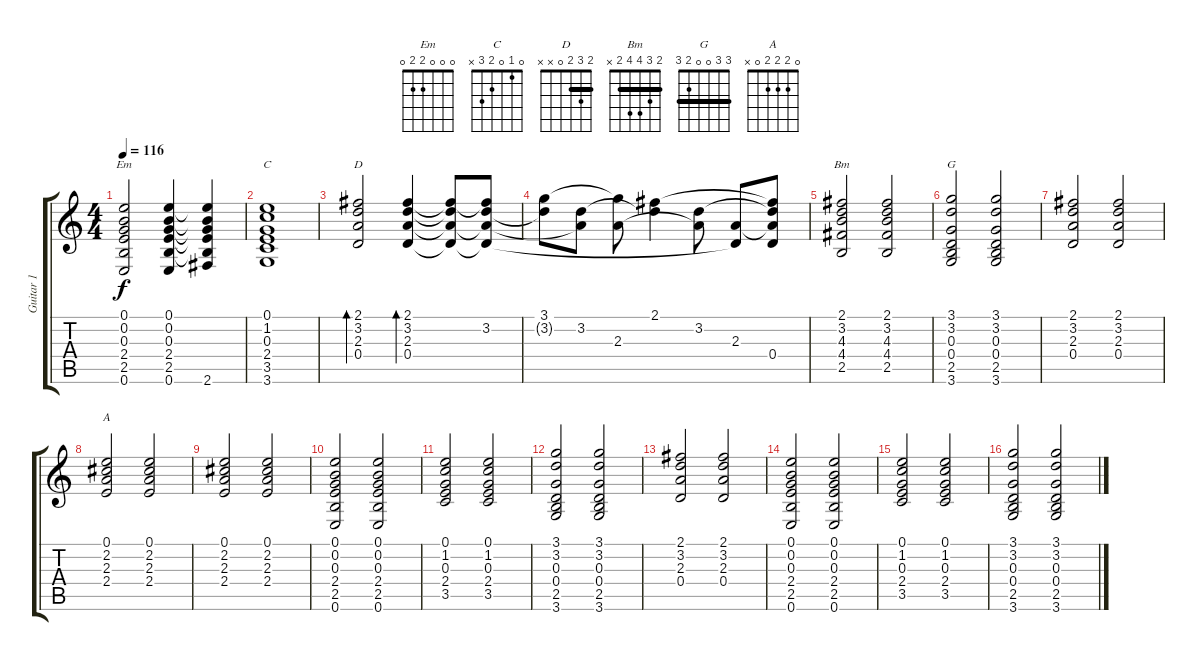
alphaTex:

\track ("Guitar 1" "Guitar 1") {instrument acousticguitarsteel}
\staff {score tabs}
\tuning (E4 B3 G3 D3 A2 E2) {hide}
\chord ("Em" 0 0 0 2 2 0)
\chord ("C" 0 1 0 2 3 x)
\chord ("D" 2 3 2 0 x x) {barre 2}
\chord ("Bm" 2 3 4 4 2 x) {barre 2}
\chord ("G" 3 3 0 0 2 3) {barre 3}
\chord ("A" 0 2 2 2 0 x)
\ts (4 4)
\tempo 116
\clef g2
\ks c
(0.1 0.2 0.3 2.4 2.5 0.6).2{ch "Em" dy f} (0.1 0.2 0.3 2.4 2.5 0.6).4 (0.1{t} 0.2{t} 0.3{t} 2.4{t} 2.5{t} 2.6).4 |
(0.1 1.2 0.3 2.4 3.5 3.6).1{ch "C"} |
(2.1 3.2 2.3 0.4).2{bd 60 ch "D"} (2.1 3.2 2.3 0.4).4{bd 60} (2.1{t} 3.2{t} 2.3{t} 0.4{t}).8 (2.1{t} 3.2 2.3{t} 0.4{t}).8 |
(3.1 3.2{t}).8 (3.2 2.3{t}).8 (3.1{t} 2.3).8 (2.1 3.2{t}).4 (3.2 2.3{t}).8 (2.3 0.4{t}).8 (2.1{t} 3.2{t} 2.3{t} 0.4).8 |
(2.1 3.2 4.3 4.4 2.5).2{ch "Bm"} (2.1 3.2 4.3 4.4 2.5).2 |
(3.1 3.2 0.3 0.4 2.5 3.6).2{ch "G"} (3.1 3.2 0.3 0.4 2.5 3.6).2 |
(2.1 3.2 2.3 0.4).2 (2.1 3.2 2.3 0.4).2 |
(0.1 2.2 2.3 2.4).2{ch "A"} (0.1 2.2 2.3 2.4).2 |
(0.1 2.2 2.3 2.4).2 (0.1 2.2 2.3 2.4).2 |
(0.1 0.2 0.3 2.4 2.5 0.6).2 (0.1 0.2 0.3 2.4 2.5 0.6).2 |
(0.1 1.2 0.3 2.4 3.5).2 (0.1 1.2 0.3 2.4 3.5).2 |
(3.1 3.2 0.3 0.4 2.5 3.6).2 (3.1 3.2 0.3 0.4 2.5 3.6).2 |
(2.1 3.2 2.3 0.4).2 (2.1 3.2 2.3 0.4).2 |
(0.1 0.2 0.3 2.4 2.5 0.6).2 (0.1 0.2 0.3 2.4 2.5 0.6).2 |
(0.1 1.2 0.3 2.4 3.5).2 (0.1 1.2 0.3 2.4 3.5).2 |
(3.1 3.2 0.3 0.4 2.5 3.6).2 (3.1 3.2 0.3 0.4 2.5 3.6).2
